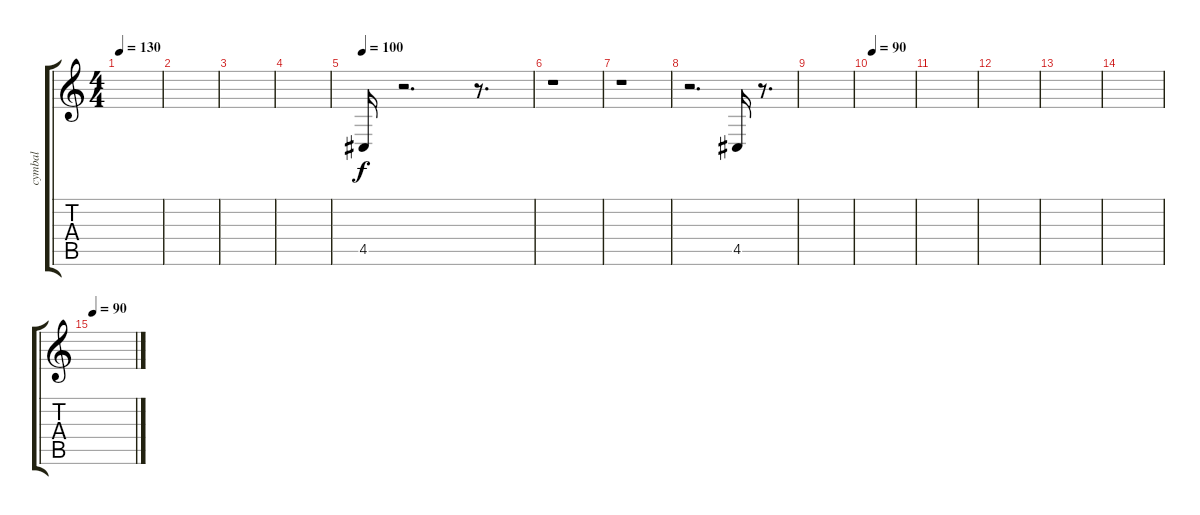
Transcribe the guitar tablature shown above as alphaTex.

\track ("cymbal" "cymbal") {instrument reversecymbal}
\staff {score tabs}
\tuning (E4 B3 G3 D3 A2 E2) {hide}
\ts (4 4)
\tempo 130
\clef g2
\ks c
|
|
|
|
\tempo 100
4.5.16 r.2{d} r.8{d} |
r.1 |
r.1 |
r.2{d} 4.5.16 r.8{d} |
|
\tempo 90
|
|
|
|
|
\tempo 90
